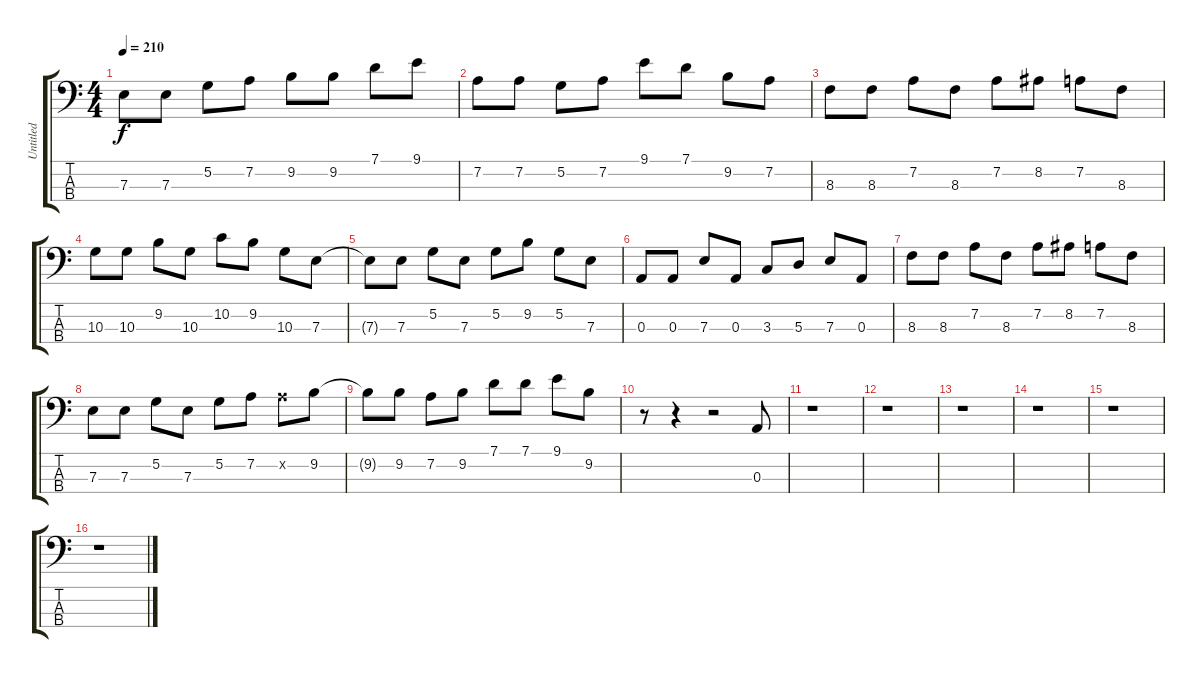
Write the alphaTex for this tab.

\track ("Untitled" "Untitled") {instrument electricbassfinger}
\staff {score tabs}
\tuning (G2 D2 A1 E1) {hide}
\ts (4 4)
\tempo 210
\clef f4
\ks c
7.3{t}.8{dy f} 7.3.8 5.2.8 7.2.8 9.2.8 9.2.8 7.1.8 9.1.8 |
7.2.8 7.2.8 5.2.8 7.2.8 9.1.8 7.1.8 9.2.8 7.2.8 |
8.3.8 8.3.8 7.2.8 8.3.8 7.2.8 8.2.8 7.2.8 8.3.8 |
10.3.8 10.3.8 9.2.8 10.3.8 10.2.8 9.2.8 10.3.8 7.3.8 |
7.3{t}.8 7.3.8 5.2.8 7.3.8 5.2.8 9.2.8 5.2.8 7.3.8 |
0.3.8 0.3.8 7.3.8 0.3.8 3.3.8 5.3.8 7.3.8 0.3.8 |
8.3.8 8.3.8 7.2.8 8.3.8 7.2.8 8.2.8 7.2.8 8.3.8 |
7.3.8 7.3.8 5.2.8 7.3.8 5.2.8 7.2.8 7.2{x}.8 9.2.8 |
9.2{t}.8 9.2.8 7.2.8 9.2.8 7.1.8 7.1.8 9.1.8 9.2.8 |
r.8 r.4 r.2 0.3.8 |
r.1 |
r.1 |
r.1 |
r.1 |
r.1 |
r.1
